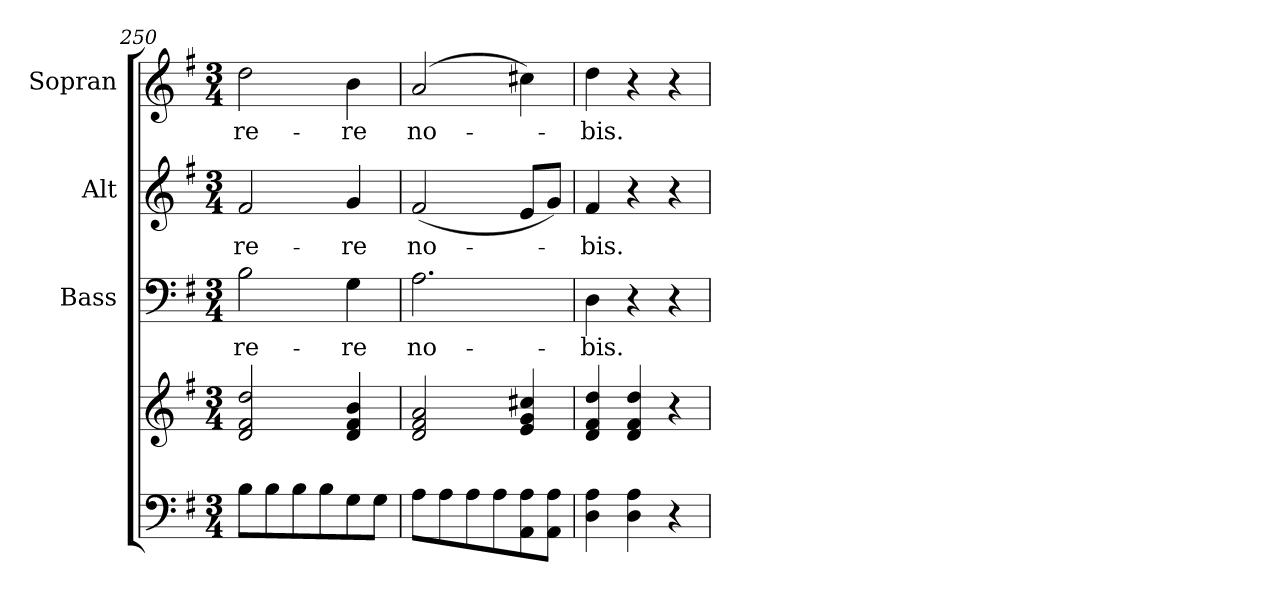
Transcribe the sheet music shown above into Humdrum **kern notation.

**kern	**kern	**kern	**text	**kern	**text	**kern	**text
*part4	*part4	*part3	*part3	*part2	*part2	*part1	*part1
*staff5	*staff4	*staff3	*staff3	*staff2	*staff2	*staff1	*staff1
*	*	*I"Bass	*	*I"Alt	*	*I"Sopran	*
*	*	*I'B.	*	*I'A.	*	*I'S.	*
*clefF4	*clefG2	*clefF4	*	*clefG2	*	*clefG2	*
*k[f#]	*k[f#]	*k[f#]	*	*k[f#]	*	*k[f#]	*
*G:	*G:	*G:	*	*G:	*	*G:	*
*M3/4	*M3/4	*M3/4	*	*M3/4	*	*M3/4	*
=250	=250	=250	=250	=250	=250	=250	=250
!	!	!	!LO:LY:b	!	!LO:LY:b	!	!LO:LY:b
8B\L	2d/ 2f#/ 2dd/	2B\	-re-	2f#/	-re-	2dd\	-re-
8B\	.	.	.	.	.	.	.
8B\	.	.	.	.	.	.	.
8B\	.	.	.	.	.	.	.
!	!	!	!LO:LY:b	!	!LO:LY:b	!	!LO:LY:b
8G\	4d/ 4f#/ 4b/	4G\	-re	4g/	-re	4b\	-re
8G\J	.	.	.	.	.	.	.
=251	=251	=251	=251	=251	=251	=251	=251
!	!	!	!LO:LY:b	!	!LO:LY:b	!	!LO:LY:b
8A\L	2d/ 2f#/ 2a/	2.A\	no-	(<2f#/	no-	(2a/	no-
8A\	.	.	.	.	.	.	.
8A\	.	.	.	.	.	.	.
8A\	.	.	.	.	.	.	.
8AA\ 8A\	4e/ 4g/ 4cc#X/	.	.	8e/L	.	4cc#X\)	.
8AA\ 8A\J	.	.	.	8g/J)	.	.	.
=252	=252	=252	=252	=252	=252	=252	=252
!	!	!	!LO:LY:b	!	!LO:LY:b	!	!LO:LY:b
4D\ 4A\	4d/ 4f#/ 4dd/	4D\	-bis.	4f#/	-bis.	4dd\	-bis.
4D\ 4A\	4d/ 4f#/ 4dd/	4r	.	4r	.	4r	.
4r	4r	4r	.	4r	.	4r	.
=	=	=	=	=	=	=	=
*-	*-	*-	*-	*-	*-	*-	*-
